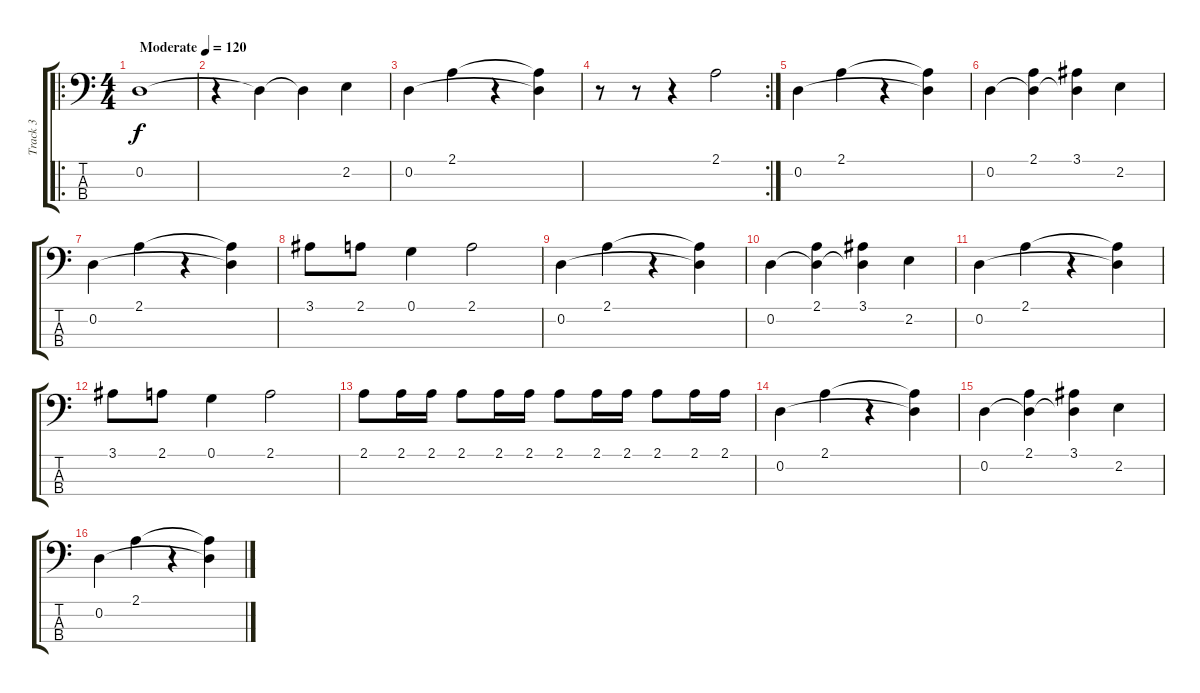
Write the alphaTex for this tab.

\track ("Track 3" "Track 3") {instrument electricbassfinger}
\staff {score tabs}
\tuning (G2 D2 A1 E1) {hide}
\ro
\ts (4 4)
\tempo (120 "Moderate")
\clef f4
\ks c
0.2.1{dy f instrument electricbassfinger} |
r.4 0.2{t}.4 0.2{t}.4 2.2.4 |
0.2.4 2.1.4 r.4 (2.1{t} 0.2{t}).4 |
\rc 2
r.8 r.8 r.4 2.1.2 |
0.2.4 2.1.4 r.4 (2.1{t} 0.2{t}).4 |
0.2.4 (2.1 0.2{t}).4 (3.1 0.2{t}).4 2.2.4 |
0.2.4 2.1.4 r.4 (2.1{t} 0.2{t}).4 |
3.1.8 2.1.8 0.1.4 2.1.2 |
0.2.4 2.1.4 r.4 (2.1{t} 0.2{t}).4 |
0.2.4 (2.1 0.2{t}).4 (3.1 0.2{t}).4 2.2.4 |
0.2.4 2.1.4 r.4 (2.1{t} 0.2{t}).4 |
3.1.8 2.1.8 0.1.4 2.1.2 |
2.1.8 2.1.16 2.1.16 2.1.8 2.1.16 2.1.16 2.1.8 2.1.16 2.1.16 2.1.8 2.1.16 2.1.16 |
0.2.4 2.1.4 r.4 (2.1{t} 0.2{t}).4 |
0.2.4 (2.1 0.2{t}).4 (3.1 0.2{t}).4 2.2.4 |
0.2.4 2.1.4 r.4 (2.1{t} 0.2{t}).4
